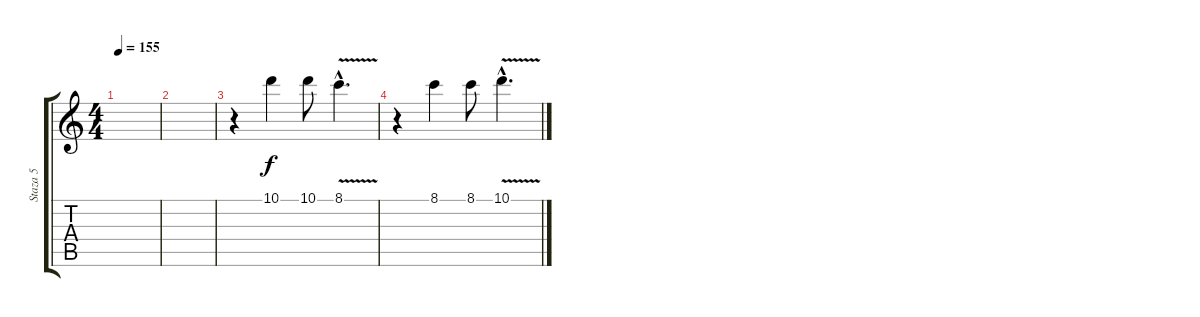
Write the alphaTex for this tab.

\track ("Staza 5" "Staza 5") {instrument overdrivenguitar}
\staff {score tabs}
\tuning (E4 B3 G3 D3 A2 E2) {hide}
\ts (4 4)
\tempo 155
\clef g2
\ks c
|
|
r.4 10.1.4 10.1.8 8.1{v hac}.4{d} |
r.4 8.1.4 8.1.8 10.1{v hac}.4{d}
